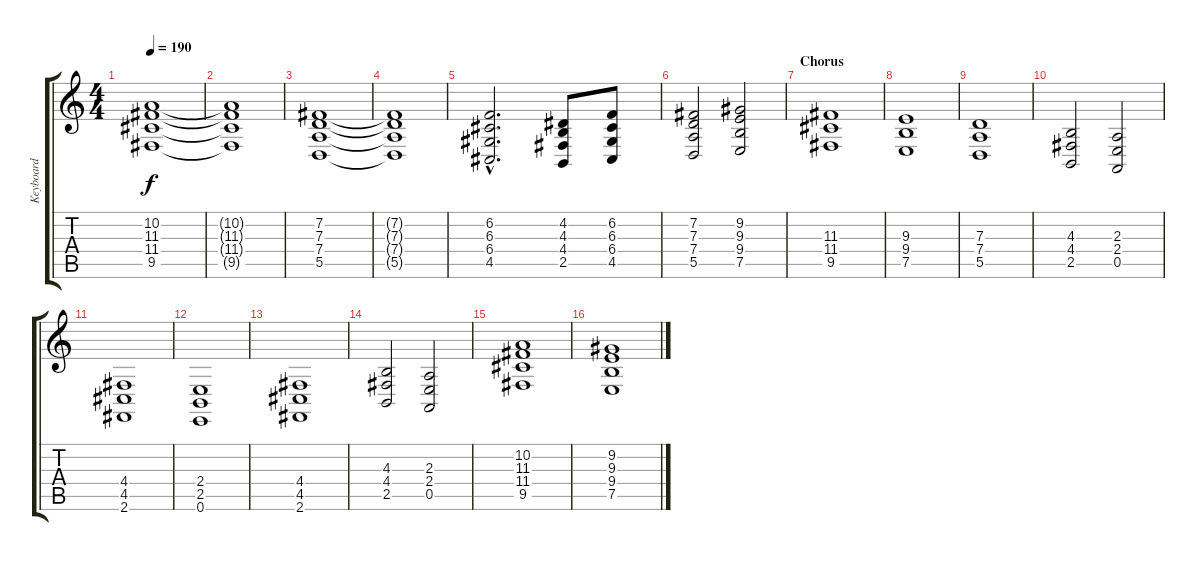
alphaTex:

\track ("Keyboard" "Keyboard") {instrument stringensemble1}
\staff {score tabs}
\tuning (E4 B3 G3 D3 A2 E2) {hide}
\ts (4 4)
\tempo 190
\clef g2
\ks c
(10.2 11.3 11.4 9.5).1{dy f} |
(10.2{t} 11.3{t} 11.4{t} 9.5{t}).1 |
(7.2 7.3 7.4 5.5).1 |
(7.2{t} 7.3{t} 7.4{t} 5.5{t}).1 |
(6.2{hac} 6.3{hac} 6.4{hac} 4.5{hac}).2{d} (4.2 4.3 4.4 2.5).8 (6.2 6.3 6.4 4.5).8 |
(7.2 7.3 7.4 5.5).2 (9.2 9.3 9.4 7.5).2 |
\section ("" "Chorus")
(11.3 11.4 9.5).1 |
(9.3 9.4 7.5).1 |
(7.3 7.4 5.5).1 |
(4.3 4.4 2.5).2 (2.3 2.4 0.5).2 |
(4.4 4.5 2.6).1 |
(2.4 2.5 0.6).1 |
(4.4 4.5 2.6).1 |
(4.3 4.4 2.5).2 (2.3 2.4 0.5).2 |
(10.2 11.3 11.4 9.5).1 |
(9.2 9.3 9.4 7.5).1
